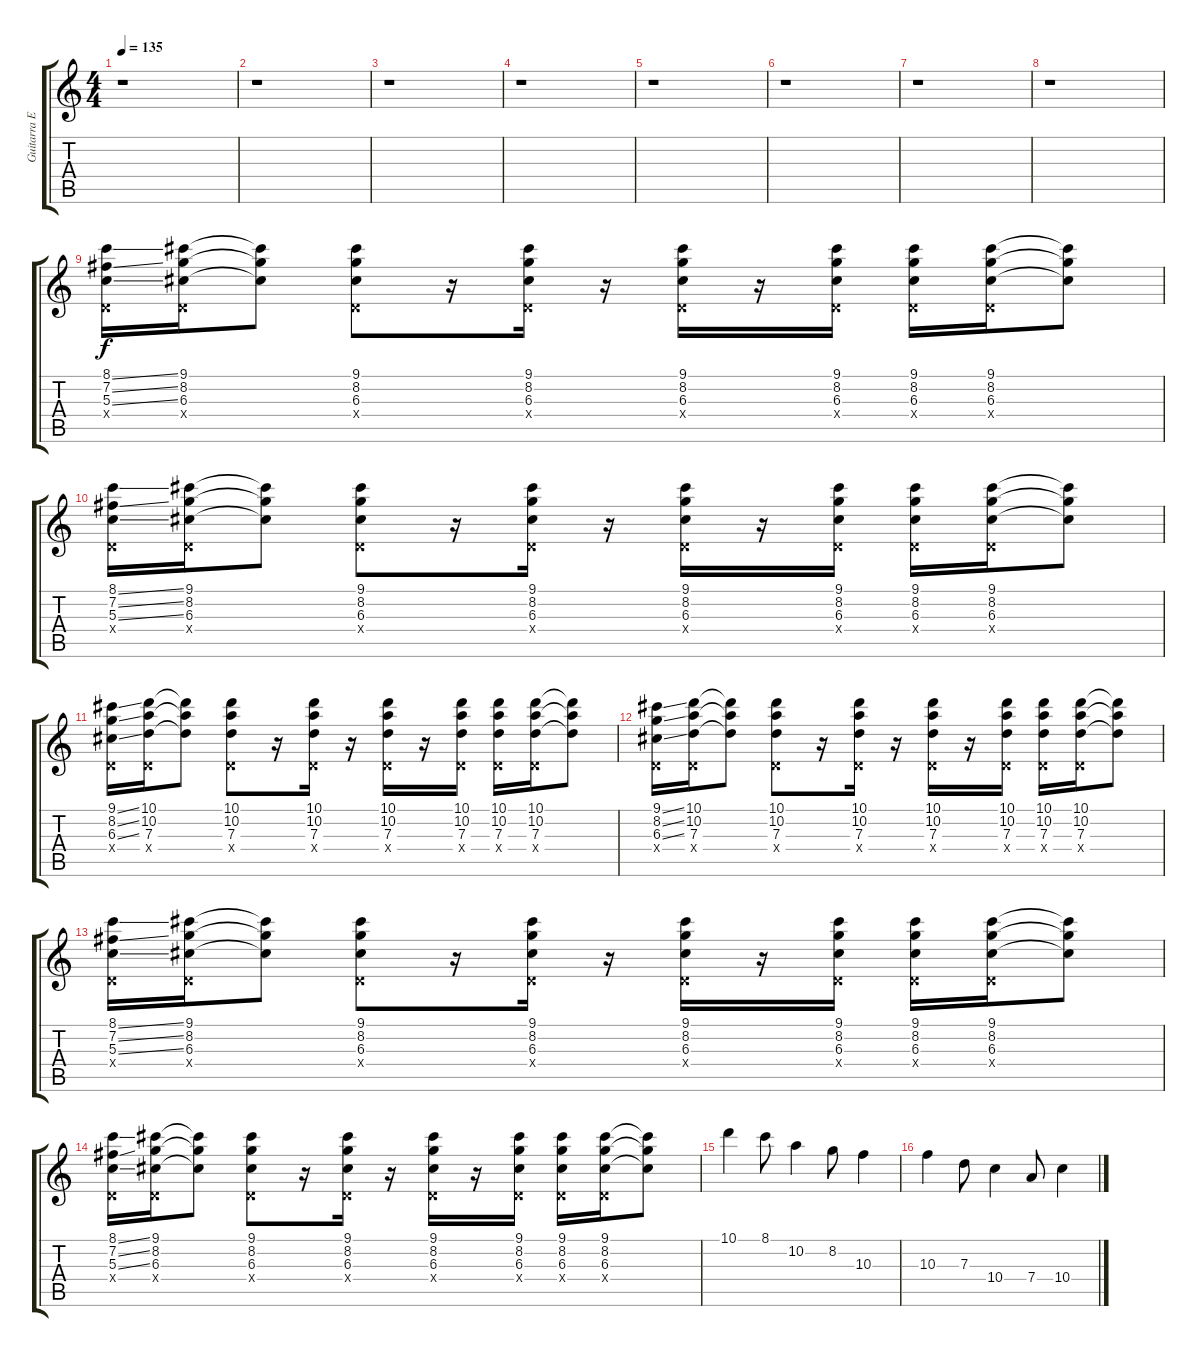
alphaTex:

\track ("Guitarra Eléctrica" "Guitarra E") {instrument distortionguitar}
\staff {score tabs}
\tuning (E4 B3 G3 D3 A2 E2) {hide}
\ts (4 4)
\tempo 135
\clef g2
\ks c
r.1{dy f} |
r.1 |
r.1 |
r.1 |
r.1 |
r.1 |
r.1 |
r.1 |
(8.1{ss} 7.2{ss} 5.3{ss} 0.4{x}).16 (9.1 8.2 6.3 0.4{x}).16 (9.1{t} 8.2{t} 6.3{t}).8 (9.1 8.2 6.3 0.4{x}).8 r.16 (9.1 8.2 6.3 0.4{x}).16 r.16 (9.1 8.2 6.3 0.4{x}).16 r.16 (9.1 8.2 6.3 0.4{x}).16 (9.1 8.2 6.3 0.4{x}).16 (9.1 8.2 6.3 0.4{x}).16 (9.1{t} 8.2{t} 6.3{t}).8 |
(8.1{ss} 7.2{ss} 5.3{ss} 0.4{x}).16 (9.1 8.2 6.3 0.4{x}).16 (9.1{t} 8.2{t} 6.3{t}).8 (9.1 8.2 6.3 0.4{x}).8 r.16 (9.1 8.2 6.3 0.4{x}).16 r.16 (9.1 8.2 6.3 0.4{x}).16 r.16 (9.1 8.2 6.3 0.4{x}).16 (9.1 8.2 6.3 0.4{x}).16 (9.1 8.2 6.3 0.4{x}).16 (9.1{t} 8.2{t} 6.3{t}).8 |
(9.1{ss} 8.2{ss} 6.3{ss} 0.4{x}).16 (10.1 10.2 7.3 0.4{x}).16 (10.1{t} 10.2{t} 7.3{t}).8 (10.1 10.2 7.3 0.4{x}).8 r.16 (10.1 10.2 7.3 0.4{x}).16 r.16 (10.1 10.2 7.3 0.4{x}).16 r.16 (10.1 10.2 7.3 0.4{x}).16 (10.1 10.2 7.3 0.4{x}).16 (10.1 10.2 7.3 0.4{x}).16 (10.1{t} 10.2{t} 7.3{t}).8 |
(9.1{ss} 8.2{ss} 6.3{ss} 0.4{x}).16 (10.1 10.2 7.3 0.4{x}).16 (10.1{t} 10.2{t} 7.3{t}).8 (10.1 10.2 7.3 0.4{x}).8 r.16 (10.1 10.2 7.3 0.4{x}).16 r.16 (10.1 10.2 7.3 0.4{x}).16 r.16 (10.1 10.2 7.3 0.4{x}).16 (10.1 10.2 7.3 0.4{x}).16 (10.1 10.2 7.3 0.4{x}).16 (10.1{t} 10.2{t} 7.3{t}).8 |
(8.1{ss} 7.2{ss} 5.3{ss} 0.4{x}).16 (9.1 8.2 6.3 0.4{x}).16 (9.1{t} 8.2{t} 6.3{t}).8 (9.1 8.2 6.3 0.4{x}).8 r.16 (9.1 8.2 6.3 0.4{x}).16 r.16 (9.1 8.2 6.3 0.4{x}).16 r.16 (9.1 8.2 6.3 0.4{x}).16 (9.1 8.2 6.3 0.4{x}).16 (9.1 8.2 6.3 0.4{x}).16 (9.1{t} 8.2{t} 6.3{t}).8 |
(8.1{ss} 7.2{ss} 5.3{ss} 0.4{x}).16 (9.1 8.2 6.3 0.4{x}).16 (9.1{t} 8.2{t} 6.3{t}).8 (9.1 8.2 6.3 0.4{x}).8 r.16 (9.1 8.2 6.3 0.4{x}).16 r.16 (9.1 8.2 6.3 0.4{x}).16 r.16 (9.1 8.2 6.3 0.4{x}).16 (9.1 8.2 6.3 0.4{x}).16 (9.1 8.2 6.3 0.4{x}).16 (9.1{t} 8.2{t} 6.3{t}).8 |
10.1.4 8.1.8 10.2.4 8.2.8 10.3.4 |
10.3.4 7.3.8 10.4.4 7.4.8 10.4.4
